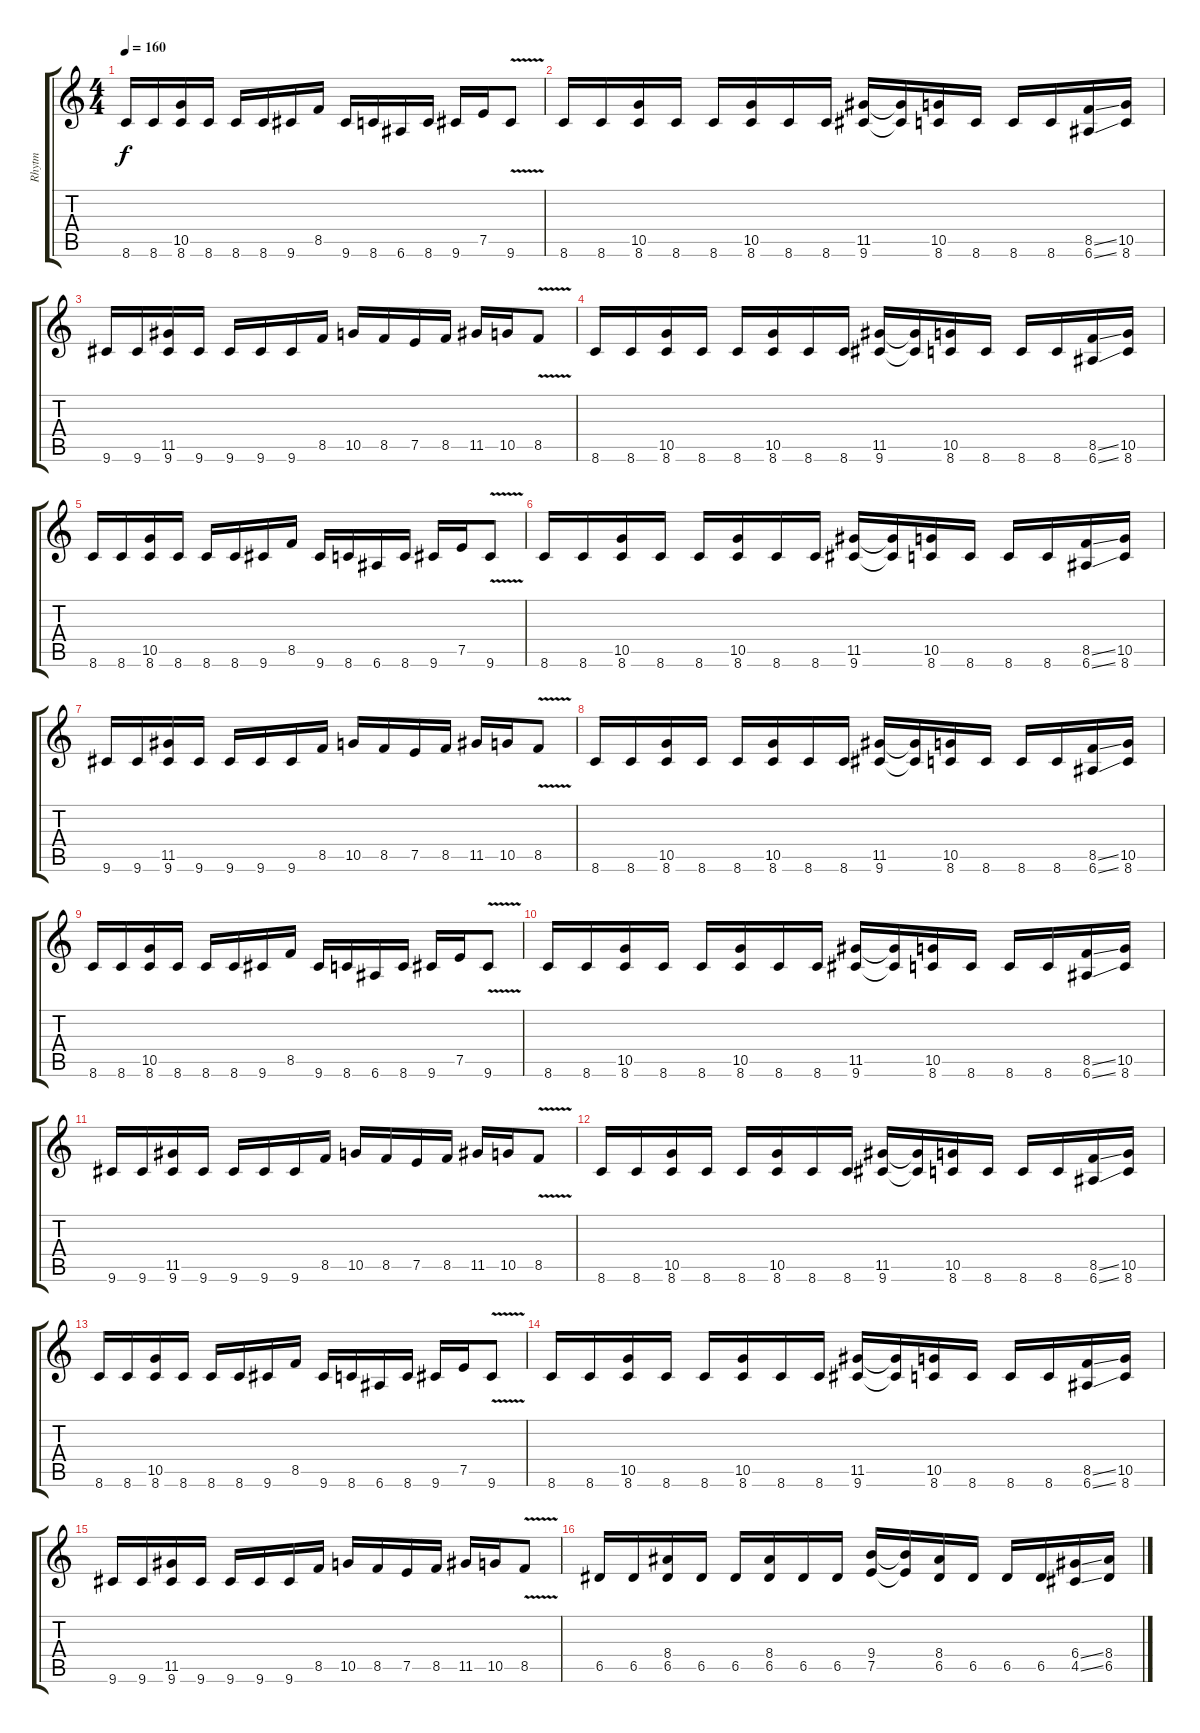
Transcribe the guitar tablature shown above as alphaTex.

\track ("Rhytm" "Rhytm") {instrument distortionguitar}
\staff {score tabs}
\tuning (E4 B3 G3 D3 A2 E2) {hide}
\ts (4 4)
\tempo 160
\clef g2
\ks c
8.6.16{dy f} 8.6.16 (10.5 8.6).16 8.6.16 8.6.16 8.6.16 9.6.16 8.5.16 9.6.16 8.6.16 6.6.16 8.6.16 9.6.16 7.5.16 9.6{v}.8 |
8.6.16 8.6.16 (10.5 8.6).16 8.6.16 8.6.16 (10.5 8.6).16 8.6.16 8.6.16 (11.5 9.6).16 (11.5{t} 9.6{t}).16 (10.5 8.6).16 8.6.16 8.6.16 8.6.16 (8.5{ss} 6.6{ss}).16 (10.5 8.6).16 |
9.6.16 9.6.16 (11.5 9.6).16 9.6.16 9.6.16 9.6.16 9.6.16 8.5.16 10.5.16 8.5.16 7.5.16 8.5.16 11.5.16 10.5.16 8.5{v}.8 |
8.6.16 8.6.16 (10.5 8.6).16 8.6.16 8.6.16 (10.5 8.6).16 8.6.16 8.6.16 (11.5 9.6).16 (11.5{t} 9.6{t}).16 (10.5 8.6).16 8.6.16 8.6.16 8.6.16 (8.5{ss} 6.6{ss}).16 (10.5 8.6).16 |
8.6.16 8.6.16 (10.5 8.6).16 8.6.16 8.6.16 8.6.16 9.6.16 8.5.16 9.6.16 8.6.16 6.6.16 8.6.16 9.6.16 7.5.16 9.6{v}.8 |
8.6.16 8.6.16 (10.5 8.6).16 8.6.16 8.6.16 (10.5 8.6).16 8.6.16 8.6.16 (11.5 9.6).16 (11.5{t} 9.6{t}).16 (10.5 8.6).16 8.6.16 8.6.16 8.6.16 (8.5{ss} 6.6{ss}).16 (10.5 8.6).16 |
9.6.16 9.6.16 (11.5 9.6).16 9.6.16 9.6.16 9.6.16 9.6.16 8.5.16 10.5.16 8.5.16 7.5.16 8.5.16 11.5.16 10.5.16 8.5{v}.8 |
8.6.16 8.6.16 (10.5 8.6).16 8.6.16 8.6.16 (10.5 8.6).16 8.6.16 8.6.16 (11.5 9.6).16 (11.5{t} 9.6{t}).16 (10.5 8.6).16 8.6.16 8.6.16 8.6.16 (8.5{ss} 6.6{ss}).16 (10.5 8.6).16 |
8.6.16 8.6.16 (10.5 8.6).16 8.6.16 8.6.16 8.6.16 9.6.16 8.5.16 9.6.16 8.6.16 6.6.16 8.6.16 9.6.16 7.5.16 9.6{v}.8 |
8.6.16 8.6.16 (10.5 8.6).16 8.6.16 8.6.16 (10.5 8.6).16 8.6.16 8.6.16 (11.5 9.6).16 (11.5{t} 9.6{t}).16 (10.5 8.6).16 8.6.16 8.6.16 8.6.16 (8.5{ss} 6.6{ss}).16 (10.5 8.6).16 |
9.6.16 9.6.16 (11.5 9.6).16 9.6.16 9.6.16 9.6.16 9.6.16 8.5.16 10.5.16 8.5.16 7.5.16 8.5.16 11.5.16 10.5.16 8.5{v}.8 |
8.6.16 8.6.16 (10.5 8.6).16 8.6.16 8.6.16 (10.5 8.6).16 8.6.16 8.6.16 (11.5 9.6).16 (11.5{t} 9.6{t}).16 (10.5 8.6).16 8.6.16 8.6.16 8.6.16 (8.5{ss} 6.6{ss}).16 (10.5 8.6).16 |
8.6.16 8.6.16 (10.5 8.6).16 8.6.16 8.6.16 8.6.16 9.6.16 8.5.16 9.6.16 8.6.16 6.6.16 8.6.16 9.6.16 7.5.16 9.6{v}.8 |
8.6.16 8.6.16 (10.5 8.6).16 8.6.16 8.6.16 (10.5 8.6).16 8.6.16 8.6.16 (11.5 9.6).16 (11.5{t} 9.6{t}).16 (10.5 8.6).16 8.6.16 8.6.16 8.6.16 (8.5{ss} 6.6{ss}).16 (10.5 8.6).16 |
9.6.16 9.6.16 (11.5 9.6).16 9.6.16 9.6.16 9.6.16 9.6.16 8.5.16 10.5.16 8.5.16 7.5.16 8.5.16 11.5.16 10.5.16 8.5{v}.8 |
6.5.16 6.5.16 (8.4 6.5).16 6.5.16 6.5.16 (8.4 6.5).16 6.5.16 6.5.16 (9.4 7.5).16 (9.4{t} 7.5{t}).16 (8.4 6.5).16 6.5.16 6.5.16 6.5.16 (6.4{ss} 4.5{ss}).16 (8.4 6.5).16
